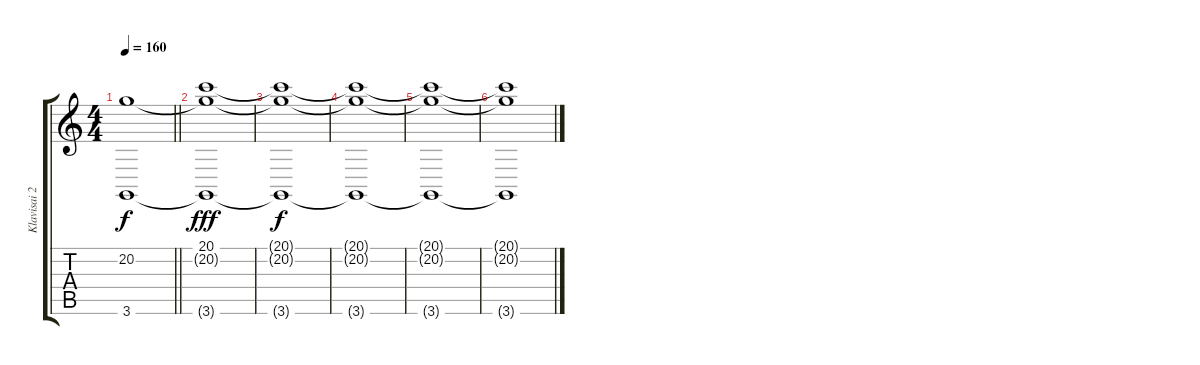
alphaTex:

\track ("Klavisai 2" "Klavisai 2") {instrument stringensemble2}
\staff {score tabs}
\tuning (E4 B3 G3 D3 A2 E2) {hide}
\ts (4 4)
\tempo 160
\clef g2
\barLineRight lightlight
\ks c
(20.2{t} 3.6{t}).1{dy f} |
\section ("" "")
(20.1 20.2{t} 3.6{t}).1{dy fff} |
(20.1{t} 20.2{t} 3.6{t}).1{dy f} |
(20.1{t} 20.2{t} 3.6{t}).1 |
(20.1{t} 20.2{t} 3.6{t}).1 |
(20.1{t} 20.2{t} 3.6{t}).1
